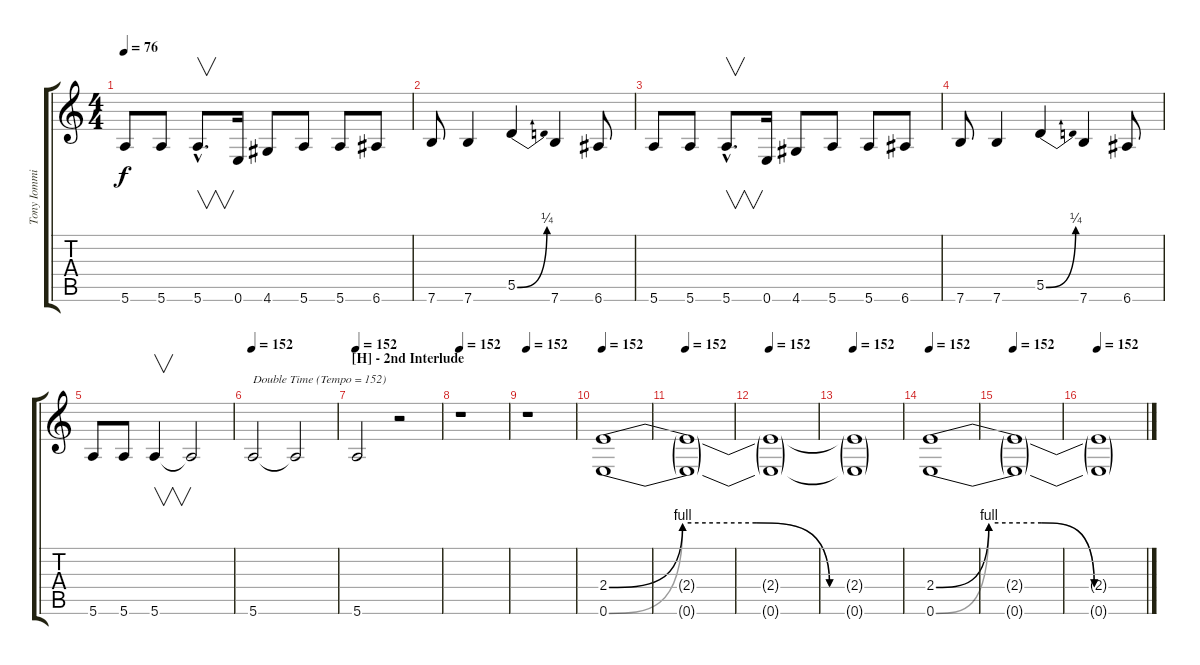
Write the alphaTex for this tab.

\track ("Tony Iommi" "Tony Iommi") {instrument distortionguitar}
\staff {score tabs}
\tuning (E4 B3 G3 D3 A2 E2) {hide}
\ts (4 4)
\tempo 76
\clef g2
\ks c
5.6.8{dy f} 5.6.8 5.6{hac}.8{v d} 0.6.16 4.6.8 5.6.8 5.6.8 6.6.8 |
7.6.8 7.6.4 5.5{be (bend 0 0 60 1)}.4 7.6.4 6.6.8 |
5.6.8 5.6.8 5.6{hac}.8{v d} 0.6.16 4.6.8 5.6.8 5.6.8 6.6.8 |
7.6.8 7.6.4 5.5{be (bend 0 0 60 1)}.4 7.6.4 6.6.8 |
5.6.8 5.6.8 5.6.4{v} 5.6{t}.2 |
\tempo 152
5.6.2{txt "Double Time (Tempo = 152)"} 5.6{t}.2 |
\section ("" "[H] - 2nd Interlude")
\tempo 152
5.6.2 r.2 |
\tempo 152
r.1 |
\tempo 152
r.1 |
\tempo 152
(2.4{be (custom 0 0 15 4 30 4 45 0 60 0)} 0.6{be (custom 0 0 15 4 30 4 45 0 60 0)}).1 |
\tempo 152
(2.4{t} 0.6{t}).1 |
\tempo 152
(2.4{t} 0.6{t}).1 |
\tempo 152
(2.4{t} 0.6{t}).1 |
\tempo 152
(2.4{be (custom 0 0 15 4 30 4 45 0 60 0)} 0.6{be (custom 0 0 15 4 30 4 45 0 60 0)}).1 |
\tempo 152
(2.4{t} 0.6{t}).1 |
\tempo 152
(2.4{t} 0.6{t}).1
